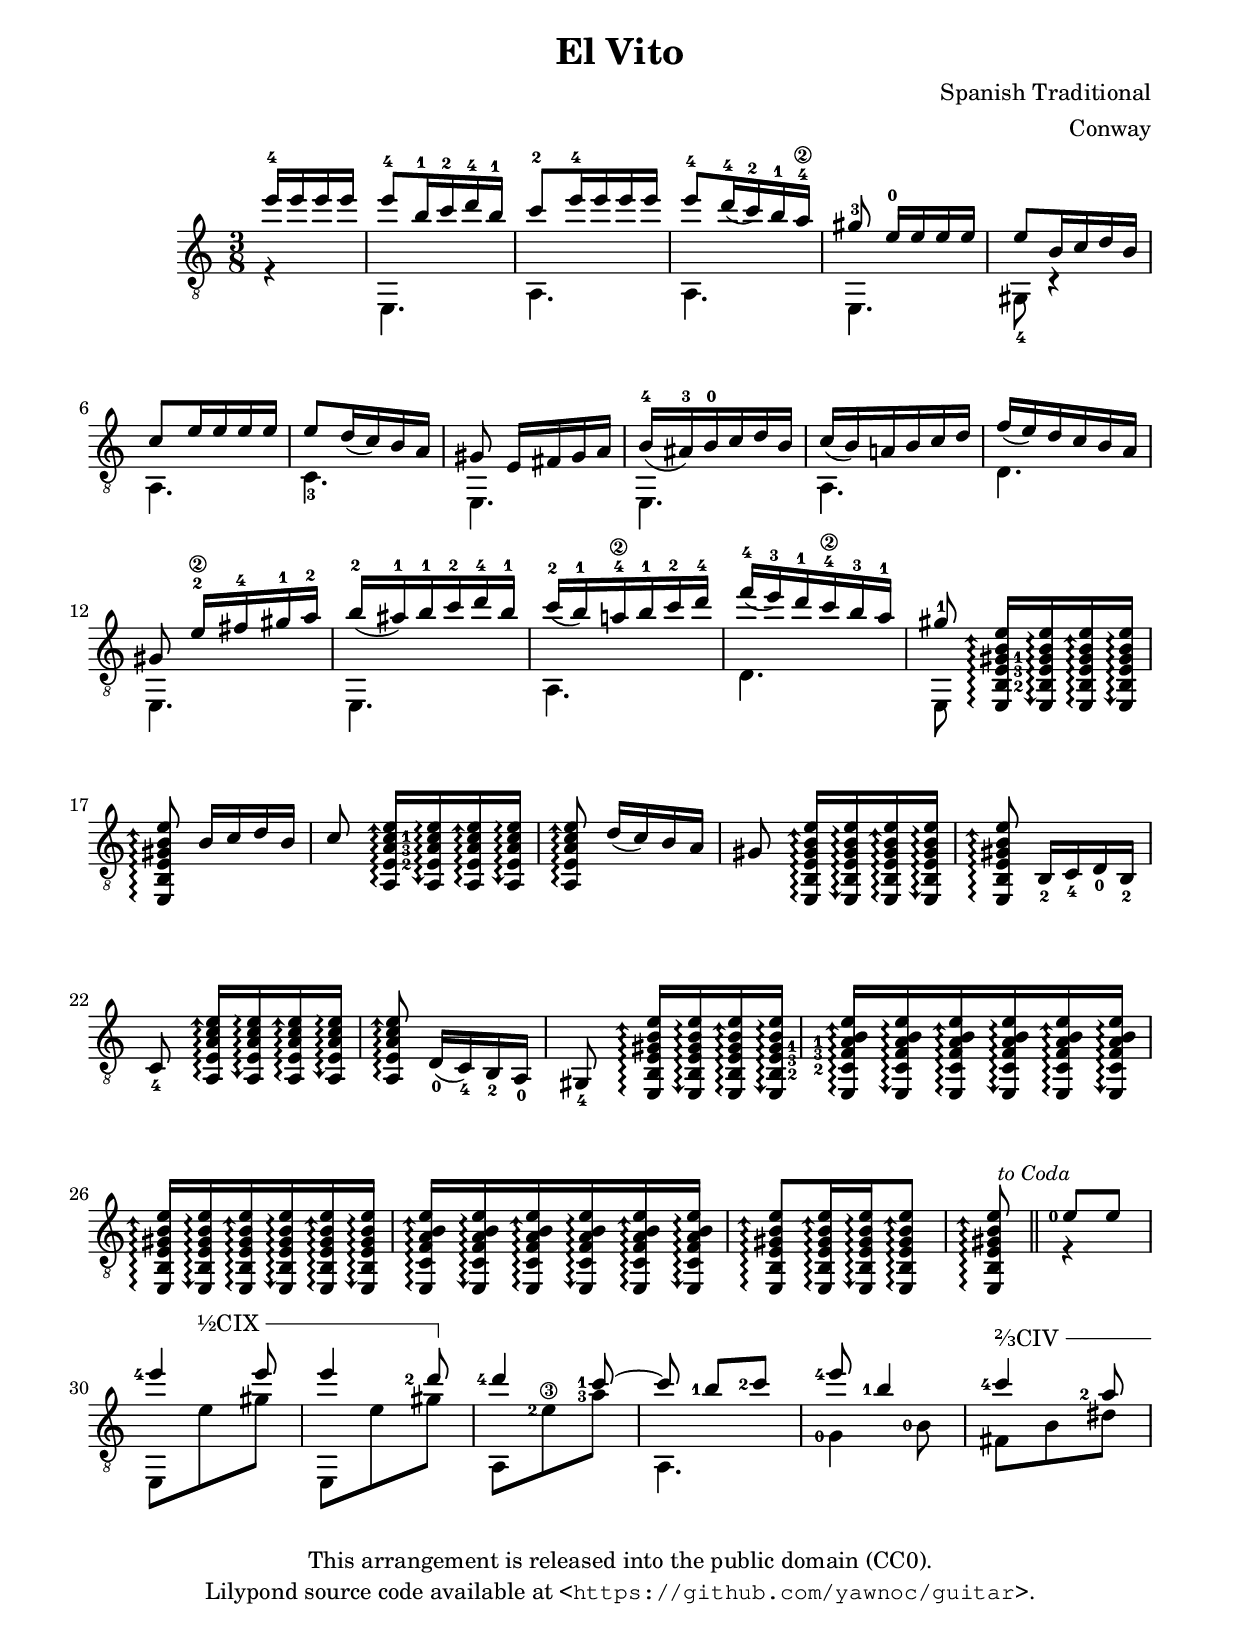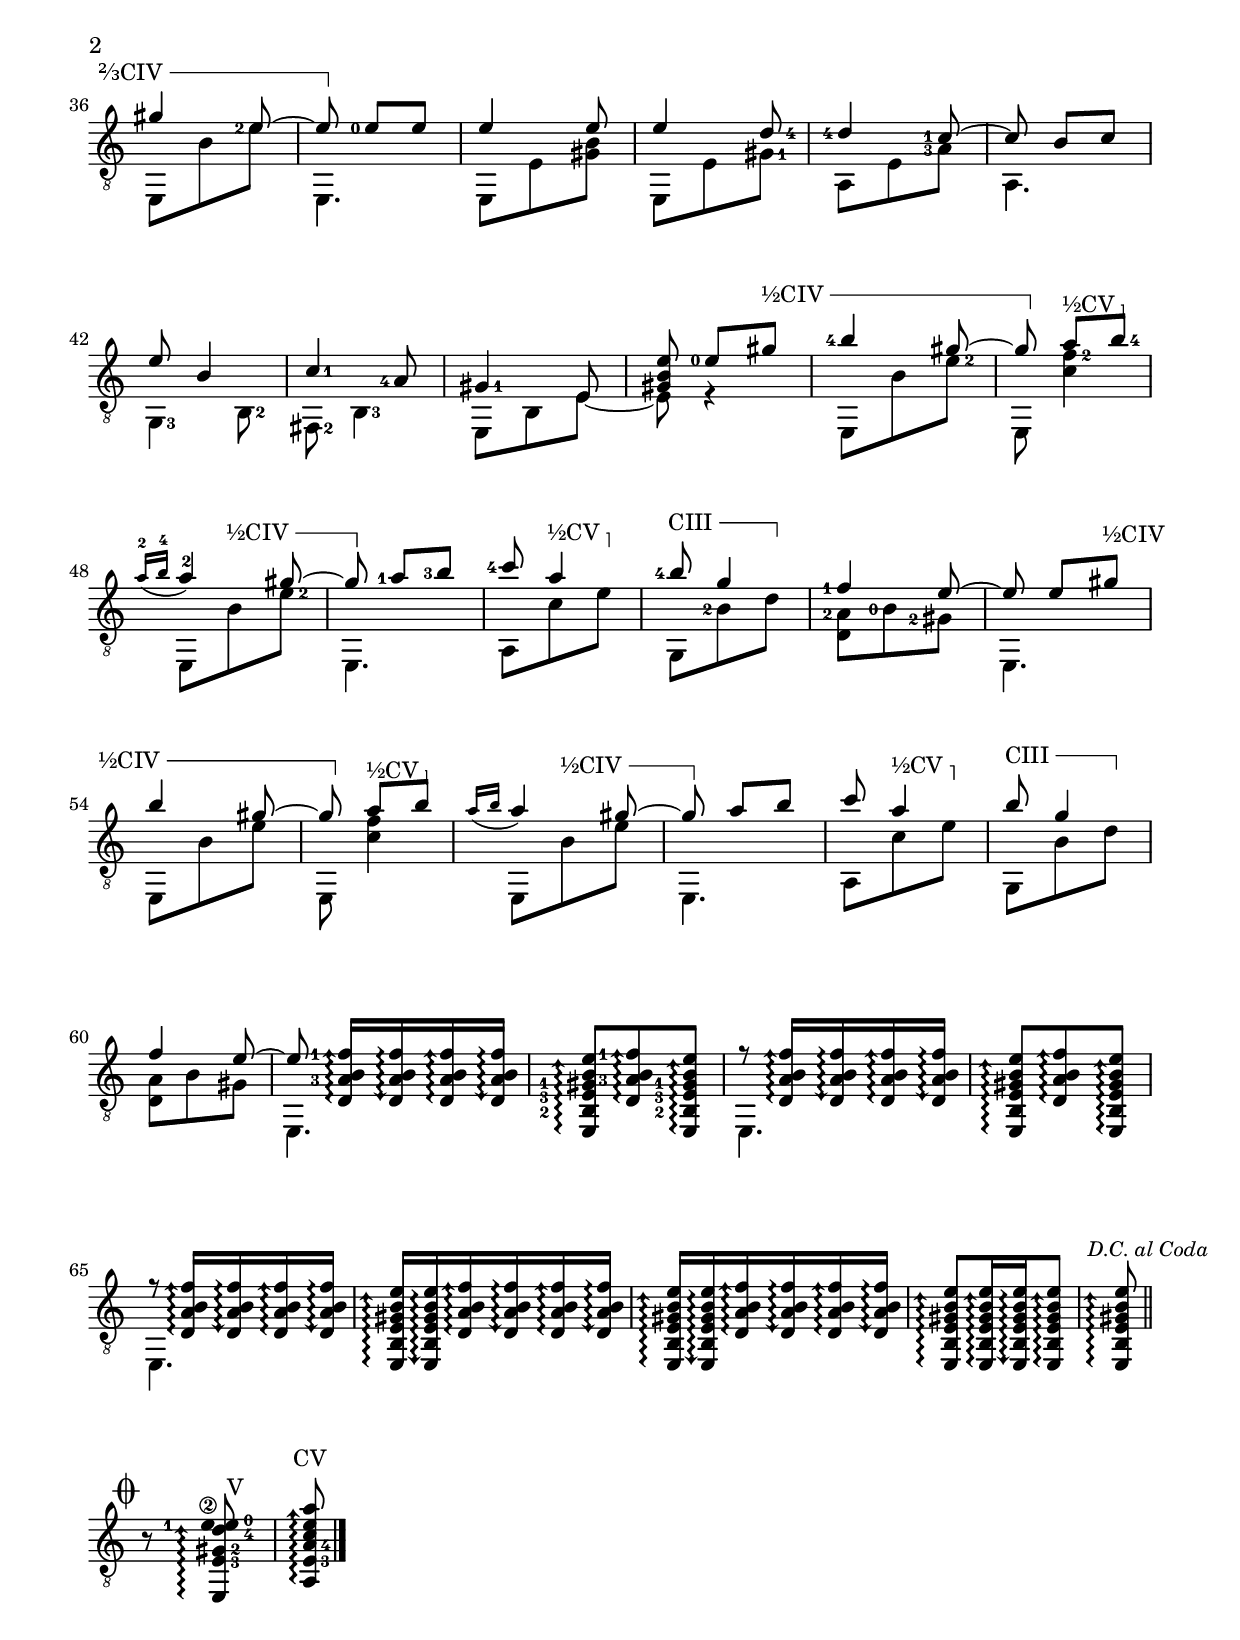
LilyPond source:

\version "2.18.2"


%%%%%%%%%%%%%%%%%%%%%%%%%%%%%%%%%%%%%%%%%%%%%%%%%%%%%%%%%%%%%%%%
% General
%%%%%%%%%%%%%%%%%%%%%%%%%%%%%%%%%%%%%%%%%%%%%%%%%%%%%%%%%%%%%%%%

\paper {
  top-margin = 1.5\cm
  left-margin = 1.5\cm
  right-margin = 1.5\cm
  bottom-margin = 1.5\cm
  ragged-last-bottom = ##f
}

globalSettings = {
  \accidentalStyle modern
  \compressFullBarRests
  \mergeDifferentlyHeadedOn
  \mergeDifferentlyDottedOn
  \numericTimeSignature
  \pointAndClickOff
  \override TextScript.extra-offset = #'(0 . 0.7)
}

origin-url = "https://github.com/yawnoc/guitar"

\header {
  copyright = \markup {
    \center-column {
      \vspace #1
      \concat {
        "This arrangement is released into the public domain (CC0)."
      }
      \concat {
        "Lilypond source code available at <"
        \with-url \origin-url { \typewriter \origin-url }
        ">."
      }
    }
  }
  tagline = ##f
}

%%%%%%%%%%%%%%%%%%%%%%%%%%%%%%%%%%%%%%%%%%%%%%%%%%%%%%%%%%%%%%%%
% Semantic bar lines
%%%%%%%%%%%%%%%%%%%%%%%%%%%%%%%%%%%%%%%%%%%%%%%%%%%%%%%%%%%%%%%%

barLineGoto = { \bar "||" }
barLineEnd = { \bar "|." }

%%%%%%%%%%%%%%%%%%%%%%%%%%%%%%%%%%%%%%%%%%%%%%%%%%%%%%%%%%%%%%%%
% Guitar notation
%%%%%%%%%%%%%%%%%%%%%%%%%%%%%%%%%%%%%%%%%%%%%%%%%%%%%%%%%%%%%%%%

stringNumbersAbove = { \set stringNumberOrientations = #'(up) }
stringNumbersBelow = { \set stringNumberOrientations = #'(down) }

fingeringAbove = { \set fingeringOrientations = #'(up) }
fingeringBelow = { \set fingeringOrientations = #'(down) }
fingeringAleft = { \set fingeringOrientations = #'(left) }
fingeringAright = { \set fingeringOrientations = #'(right) }

startGraceMusic = {
  <>(
  \override Fingering.font-size = -6
}

stopGraceMusic = {
  \revert Fingering.font-size
  <>)
}

overrideHorizontalShift = #(define-scheme-function
  (parser location distance) (number?)
  #{
    \override NoteColumn.force-hshift = $distance
  #}
)

revertHorizontalShift = { \revert NoteColumn.force-hshift }

barreSpan = #(define-music-function
  (parser location label offsetPair music)
  (string? (pair? (cons 0 0)) ly:music?)
  (let
    (
      (elements (extract-named-music music '(NoteEvent EventChord)))
    )
    (if
      (pair? elements)
      (let
        (
          (first-element (first elements))
          (last-element (last elements))
        )
        (set!
          (ly:music-property first-element 'articulations)
          (cons
            (make-music 'TextSpanEvent 'span-direction -1)
            (ly:music-property first-element 'articulations)
          )
        )
        (set!
          (ly:music-property last-element 'articulations)
          (cons
            (make-music 'TextSpanEvent 'span-direction 1)
            (ly:music-property last-element 'articulations)
          )
        )
      )
    )
  )
  #{
    \once \override TextSpanner.font-shape = #'upright
    \once \override TextSpanner.style = #'line
    \once \override TextSpanner.extra-offset = #offsetPair
    \once \override TextSpanner.bound-details = #`(
      (left
        (text . ,#{ \markup { \raise #-0.7 { #label \hspace #0.7 }} #})
        (Y . 0)
        (padding . -0.8)
        (attach-dir . -2)
      )
      (right
        (text . ,#{ \markup { \draw-line #'(0 . -1.3) } #}) ;; draw hook
        (Y . 0)
        (padding . -0.5)
        (attach-dir . 2)
      )
    )
    \once \override TextSpanner #'after-line-breaking = #(lambda (grob)
      (let*
        (
          (originalGrob (ly:grob-original grob))
          (splitGrobs (ly:spanner-broken-into originalGrob))
        )
        (if
          (and
            (>= (length splitGrobs) 2)
            (not (eq? (car (last-pair splitGrobs)) grob))
          )
          (begin
            (ly:grob-set-nested-property! grob
              '(bound-details right text)
              #{ \markup { \draw-line #'(0 . 0) } #} ;; suppress draw hook
            )
            (ly:grob-set-property! grob
              'extra-offset
              (cons
                (car offsetPair)
                (+ (cdr offsetPair) 0.7) ;; correction for suppressed hook
              )
            )
            (ly:grob-set-nested-property! grob
              '(bound-details right padding)
              #'-3 ;; increase spanner length
            )
          )
        )
      )
    )
    $music
  #}
)

barre = #(define-scheme-function
  (parser location label) (string?)
  #{
    \markup {
      \center-align {
        \hspace #0.7
        $label
      }
    }
  #}
)

nudgeNextBarre = #(define-scheme-function
  (parser location distance) (number?)
  #{
    \once \override TextScript.X-offset = $distance
  #}
)

position = #(define-scheme-function
  (parser location label) (string?)
  #{
    \markup {
      \center-align {
        \hspace #0.5
        $label
      }
    }
  #}
)

%%%%%%%%%%%%%%%%%%%%%%%%%%%%%%%%%%%%%%%%%%%%%%%%%%%%%%%%%%%%%%%%
% Goto statements
%%%%%%%%%%%%%%%%%%%%%%%%%%%%%%%%%%%%%%%%%%%%%%%%%%%%%%%%%%%%%%%%

overrideGotoVisibility = {
  \once \override Score.RehearsalMark #'break-visibility = #'#(#t #t #f)
}

makeGotoMark = #(define-scheme-function
  (parser location label) (string?)
  #{
    \mark \markup { \small \italic $label }
  #}
)

simultaneousMarkSeparator = {
  \cadenzaOn
    s1073741824 % stupid, but works
  \cadenzaOff
}

coda = {
  \overrideGotoVisibility
  \mark \markup { \musicglyph #"scripts.coda" }
}

fine = {
  \overrideGotoVisibility
  \makeGotoMark Fine
}

dcAlCoda = {
  \overrideGotoVisibility
  \makeGotoMark "D.C. al Coda"
}

dcAlFine = {
  \overrideGotoVisibility
  \makeGotoMark "D.C. al Fine"
}

toCoda = {
  \overrideGotoVisibility
  \makeGotoMark "to Coda"
}



\header {
  title = "El Vito"
  composer = "Spanish Traditional"
  arranger = "Conway"
}


\paper {
  systems-per-page = 7
  ragged-last = ##t
}


initialSignatures = {
  \clef "treble_8"
  \key a \minor
  \time 3/8
}


highVoiceMusic = {
  
  \globalSettings
  
  % Main theme high
  \partial 4
  \relative c'' {
    \fingeringAbove
    <e-4>16 e e e |
    <e-4>8 <b-1>16 <c-2> <d-4> <b-1> |
    <c-2>8 <e-4>16 e e e |
    <e-4>8 <d-4>16_( <c-2>) <b-1> <a-4 \2> |
    <gis-3>8
  }
  
  % Main theme low
  \barNumberCheck #4
  \relative c' {
    <e-0>16[ e e e] |
    e8 b16 c d b |
    c8 e16 e e e |
    e8 d16_( c) b a |
    gis8
  }
  
  % Scale run low
  \barNumberCheck #8
  \relative c {
    e16[ fis gis a] |
    <b-4>_( <ais-3>) <b-0> c d b |
    c_( b) a b c d |
    f_( e) d c b a |
    gis8
  }
  
  % Scale run high
  \barNumberCheck #12
  \relative c' {
    <e-2 \2>16[ <fis-4> <gis-1> <a-2>] |
    <b-2>_( <ais-1>) <b-1> <c-2> <d-4> <b-1> |
    <c-2>_( <b-1>) <a-4 \2> <b-1> <c-2> <d-4> |
    <f-4>_( <e-3>) <d-1> <c-4 \2> <b-3> <a-1> |
    <gis-1>8
  }
  
  % Strummed main theme high
  \barNumberCheck #16
  \relative c' {
    \fingeringAright
    \arpeggioArrowUp
    <e b gis-1 e-3 b-2 e,>16[ \arpeggio
      \arpeggioArrowDown
      <e b gis e b e,> \arpeggio
      \arpeggioArrowUp
      <e b gis e b e,> \arpeggio
      \arpeggioArrowDown
      <e b gis e b e,>] \arpeggio|
      \arpeggioArrowUp
    <e b gis e b e,>8 \arpeggio b16[ c d b] |
    c8
      \arpeggioArrowUp
      <e c-1 a-3 e-2 a,>16[ \arpeggio
      \arpeggioArrowDown
      <e c a e a,> \arpeggio
      \arpeggioArrowUp
      <e c a e a,> \arpeggio
      \arpeggioArrowDown
      <e c a e a,>] \arpeggio
    \arpeggioArrowUp
    <e c a e a,>8 \arpeggio d16[_( c) b a] |
    gis8
  }
  
  % Strummed main theme low
  \barNumberCheck #20
  \relative c' {
    \arpeggioArrowUp
    <e b gis e b e,>16[ \arpeggio
      \arpeggioArrowDown
      <e b gis e b e,> \arpeggio
      \arpeggioArrowUp
      <e b gis e b e,> \arpeggio
      \arpeggioArrowDown
      <e b gis e b e,>] \arpeggio |
    \fingeringBelow
    \arpeggioArrowUp
    <e b gis e b e,>8 \arpeggio <b,-2>16[ <c-4> <d-0> <b-2>] |
    <c-4>8
      \arpeggioArrowUp
      <e' c a e a,>16[ \arpeggio
      \arpeggioArrowDown
      <e c a e a,> \arpeggio
      \arpeggioArrowUp
      <e c a e a,> \arpeggio
      \arpeggioArrowDown
      <e c a e a,>] \arpeggio
    \arpeggioArrowUp
    <e c a e a,>8 \arpeggio <d,-0>16[_( <c-4>) <b-2> <a-0>] |
    <gis-4>8
  }
  
  % Strummed interlude
  \barNumberCheck #24
  \relative c' {
    \arpeggioArrowUp
    <e b gis e b e,>16[ \arpeggio
      \arpeggioArrowDown
      <e b gis e b e,> \arpeggio
      \arpeggioArrowUp
      <e b gis e b e,> \arpeggio
      \fingeringAright
      \arpeggioArrowDown
      <e b gis-1 e-3 b-2 e,>] \arpeggio |
    \fingeringAleft
    \arpeggioArrowUp
    <e b a-1 f-3 c-2 e,> \arpeggio
      \arpeggioArrowDown
      <e b a f c e,> \arpeggio
      \arpeggioArrowUp
      <e b a f c e,> \arpeggio
      \arpeggioArrowDown
      <e b a f c e,> \arpeggio
      \arpeggioArrowUp
      <e b a f c e,> \arpeggio
      \arpeggioArrowDown
      <e b a f c e,> \arpeggio |
    \arpeggioArrowUp
    <e b gis e b e,> \arpeggio
      \arpeggioArrowDown
      <e b gis e b e,> \arpeggio
      \arpeggioArrowUp
      <e b gis e b e,> \arpeggio
      \arpeggioArrowDown
      <e b gis e b e,> \arpeggio
      \arpeggioArrowUp
      <e b gis e b e,> \arpeggio
      \arpeggioArrowDown
      <e b gis e b e,> \arpeggio |
    \arpeggioArrowUp
    <e b a f c e,> \arpeggio
      \arpeggioArrowDown
      <e b a f c e,> \arpeggio
      \arpeggioArrowUp
      <e b a f c e,> \arpeggio
      \arpeggioArrowDown
      <e b a f c e,> \arpeggio
      \arpeggioArrowUp
      <e b a f c e,> \arpeggio
      \arpeggioArrowDown
      <e b a f c e,> \arpeggio |
    \arpeggioArrowUp
    <e b gis e b e,>8 \arpeggio
      <e b gis e b e,>16 \arpeggio
      \arpeggioArrowDown
      <e b gis e b e,> \arpeggio
      \arpeggioArrowUp
      <e b gis e b e,>8 \arpeggio |
    <e b gis e b e,>8 \arpeggio
      \barLineGoto \toCoda
  }
  
  % Lyrical theme high
  \barNumberCheck #29
  \relative c' {
    <e-0>8 e |
    <e'-4>4 e8 |
    e4 <d-2>8 |
    <d-4>4 <c-1>8~ |
    c <b-1>[ <c-2>] |
    <e-4> <b-1>4 |
    <c-4>4 <a-2>8 |
    gis4 <e-2>8~ |
    e
  }
  
  % Lyrical theme low
  \barNumberCheck #37
  \relative c' {
    <e-0>8[ e] |
    e4 e8 |
    \fingeringAright
    e4 <d-4>8 |
    \fingeringAleft
    <d-4>4 <c-1>8~ |
    c b[ c] |
    e b4 |
    \fingeringAright
    <c-1>4 \fingeringAleft <a-4>8 |
    \fingeringAright
    <gis-1>4 e8 |
    <gis b e>
  }
  
  % Bull-fighting theme
  \barNumberCheck 45
  \relative c' {
    \fingeringAleft
    <e-0>8[ \barreSpan ½CIV { gis] |
    <b-4>4 gis8~ |
    \fingeringAright
    gis8 } \barreSpan ½CV #'(0 . -1) { a[ <b-4>] } |
    \fingeringAbove
    \grace { <a-2>16_( <b-4> } <a-2>4) gis8~ |
    \fingeringAleft
    gis8 <a-1>[ <b-3>] |
    <c-4>8 a4 |
    <b-4>8 g4 |
    <f-1>4 e8~ |
    e8
  }
  
  % Bull-fighting theme again
  \barNumberCheck 53
  \relative c' {
    e8[ \barreSpan ½CIV { gis] |
    b4 gis8~ |
    gis8 } \barreSpan ½CV #'(0 . -1) { a[ b] } |
    \grace { a16_( b } a4) gis8~ |
    gis8 a[ b] |
    c8 a4 |
    b8 g4 |
    f4 e8~ |
    e8
  }
  
  % Returning strummed interlude
  \barNumberCheck 61
  \relative c' {
    \fingeringAleft
    \arpeggioArrowUp
    <f-1 b, a-3 d,>16[ \arpeggio
      \arpeggioArrowDown
      <f b, a d,> \arpeggio
      \arpeggioArrowUp
      <f b, a d,> \arpeggio
      \arpeggioArrowDown
      <f b, a d,>] \arpeggio |
    \arpeggioArrowUp
    <e b gis-1 e-3 b-2 e,>8 \arpeggio
      <f-1 b, a-3 d,> \arpeggio
      <e b gis-1 e-3 b-2 e,> \arpeggio |
    r8
    \arpeggioArrowUp
      <f b, a d,>16 \arpeggio
      \arpeggioArrowDown
      <f b, a d,> \arpeggio
      \arpeggioArrowUp
      <f b, a d,> \arpeggio
      \arpeggioArrowDown
      <f b, a d,> \arpeggio |
    \arpeggioArrowUp
    <e b gis e b e,>8 \arpeggio
      <f b, a d,> \arpeggio
      <e b gis e b e,> \arpeggio |
    r8
    \arpeggioArrowUp
      <f b, a d,>16 \arpeggio
      \arpeggioArrowDown
      <f b, a d,> \arpeggio
      \arpeggioArrowUp
      <f b, a d,> \arpeggio
      \arpeggioArrowDown
      <f b, a d,> \arpeggio |
    \arpeggioArrowUp
    <e b gis e b e,>16 \arpeggio
      \arpeggioArrowDown
      <e b gis e b e,> \arpeggio
      \arpeggioArrowUp
      <f b, a d,> \arpeggio
      \arpeggioArrowDown
      <f b, a d,> \arpeggio
      \arpeggioArrowUp
      <f b, a d,> \arpeggio
      \arpeggioArrowDown
      <f b, a d,> \arpeggio |
    \arpeggioArrowUp
    <e b gis e b e,>16 \arpeggio
      \arpeggioArrowDown
      <e b gis e b e,> \arpeggio
      \arpeggioArrowUp
      <f b, a d,> \arpeggio
      \arpeggioArrowDown
      <f b, a d,> \arpeggio
      \arpeggioArrowUp
      <f b, a d,> \arpeggio
      \arpeggioArrowDown
      <f b, a d,> \arpeggio |
    \arpeggioArrowUp
    <e b gis e b e,>8 \arpeggio
      <e b gis e b e,>16 \arpeggio
      \arpeggioArrowDown
      <e b gis e b e,> \arpeggio
      \arpeggioArrowUp
      <e b gis e b e,>8 \arpeggio |
    <e b gis e b e,>8 \arpeggio
      \barLineGoto \dcAlCoda
  }
  
  % Finishing chords
  \break
  \simultaneousMarkSeparator
  \coda
  \barNumberCheck 69
  \relative c' {
    \arpeggioArrowUp
    \textLengthOn
    b8\rest
      ^\markup \center-align { "     " }
    <<
      \fingeringAright
      \once \override Staff.AccidentalPlacement.right-padding = #-0.8
      \once \override Arpeggio.padding = #1
      \nudgeNextBarre #1.7
      {
        <e,, e'-3 gis!-2 d'-4 e-0> \arpeggio
          ^\position V
          ^\markup \center-align { "            " }
      }
        \\
      \fingeringAleft
      { \once \hide Stem <e''-1 \2> }
    >> |
    <a,, e'-3 a-4 c e a> \arpeggio
      ^\barre CV
      ^\markup \center-align { "       " }
    \textLengthOff
      \barLineEnd
  }
  
}


lowVoiceMusic = {
  
  \globalSettings
  
  % Main theme high
  \partial 4
  \relative c, {
    r4 |
    e4. |
    a |
    a |
    e |
  }
  
  % Main theme low
  \barNumberCheck #5
  \relative c {
    \fingeringBelow
    <gis-4>8 r4 |
    a4. |
    <c-3> |
    e, |
  }
  
  % Scale run low
  \barNumberCheck #9
  \relative c, {
    e4. |
    a |
    d |
    e, |
  }
  
  % Scale run high
  \barNumberCheck #13
  \relative c, {
    e4. |
    a |
    d |
    e,8
  }
  
  % Strummed main theme high
  \barNumberCheck #16
  {
    s4 |
    s4. * 3 |
    s8
  }
  
  % Strummed main theme low
  \barNumberCheck #20
  {
    s4 |
    s4. * 3 |
    s8
  }
  
  % Strummed interlude
  \barNumberCheck #24
  {
    s4 |
    s4. * 4 |
    s8
  }
  
  % Lyrical theme high
  \barNumberCheck #29
  \relative c, {
    r4 |
    e8 \barreSpan ½CIX { e'' gis |
    e,, e'' gis } |
    \fingeringAleft
    a,, <e''-2 \3> <a-3> |
    a,,4. |
    <g'-0>4 <b-0>8 |
    \barreSpan ⅔CIV { fis b dis |
    e,, b'' e |
    e,,4. } |
  }
  
  % Lyrical theme low
  \barNumberCheck #38
  \relative c, {
    e8 e' <gis b> |
    \fingeringAright
    e, e' <gis-1> |
    \fingeringAleft
    a, e' <a-3> |
    a,4. |
    \fingeringAright
    <g-3>4 <b-2>8 |
    <fis-2>8 <b-3>4 |
    e,8 b' e~ |
    e
  }
  
  % Bull-fighting theme
  \barNumberCheck 45
  \relative c, {
    r4 |
    \fingeringAright
    e8 b'' <e-2> |
    e,, <c'' f-2>4 |
    e,,8 \barreSpan ½CIV { b'' <e-2> |
    e,,4. } |
    a8 \barreSpan ½CV { c' e } |
    \fingeringAleft
    \barreSpan CIII { g,, <b'-2> d } |
    <a-2 d,> <b-0> <gis-2> |
    e,4. |
  }
  
  % Bull-fighting theme again
  \barNumberCheck 54
  \relative c, {
    e8 b'' e |
    e,, <c'' f>4 |
    e,,8 \barreSpan ½CIV { b'' e |
    e,,4. } |
    a8 \barreSpan ½CV { c' e } |
    \barreSpan CIII { g,, b' d } |
    <a d,> b gis |
    e,4. |
  }
  
  % Returning strummed interlude
  \barNumberCheck 62
  \relative c, {
    s4. |
    e4. |
    s4. |
    e4. |
    s4. * 3 |
    s8
  }
  
}


allMusic = {
  \initialSignatures
  <<
    << \highVoiceMusic >>
      \\
    << \lowVoiceMusic >>
  >>
}


\score {
  \allMusic
}
